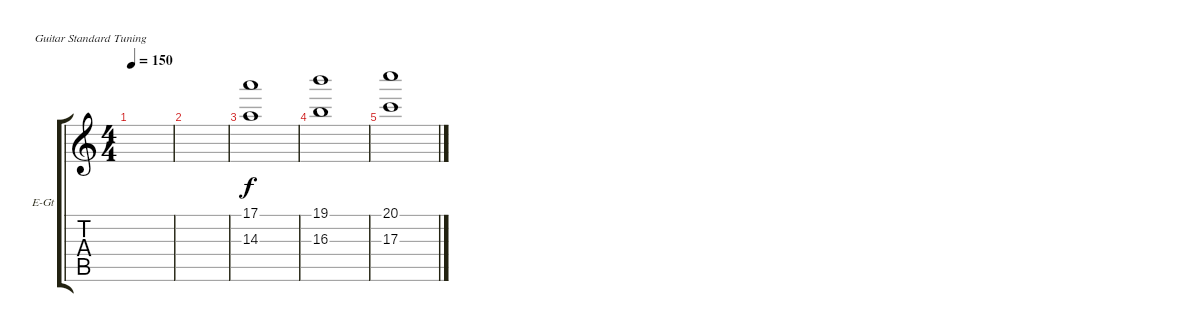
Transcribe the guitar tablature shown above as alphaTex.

\bracketExtendMode groupsimilarinstruments
\firstSystemTrackNameOrientation horizontal
\otherSystemsTrackNameOrientation horizontal
\track ("Electric Guitar" "E-Gt") {instrument electricguitarclean}
\staff {score tabs}
\tuning (E4 B3 G3 D3 A2 E2)
\ts (4 4)
\tempo 150
\clef g2
\scale
0.333333
\ks c
|
\scale
0.333333 |
\scale
0.333333 (17.1 14.3).1 |
\scale
0.333333 (16.3 19.1).1 |
(17.3 20.1).1 |
|
|
|
|
|
|
|
|
\scale
0.333333
